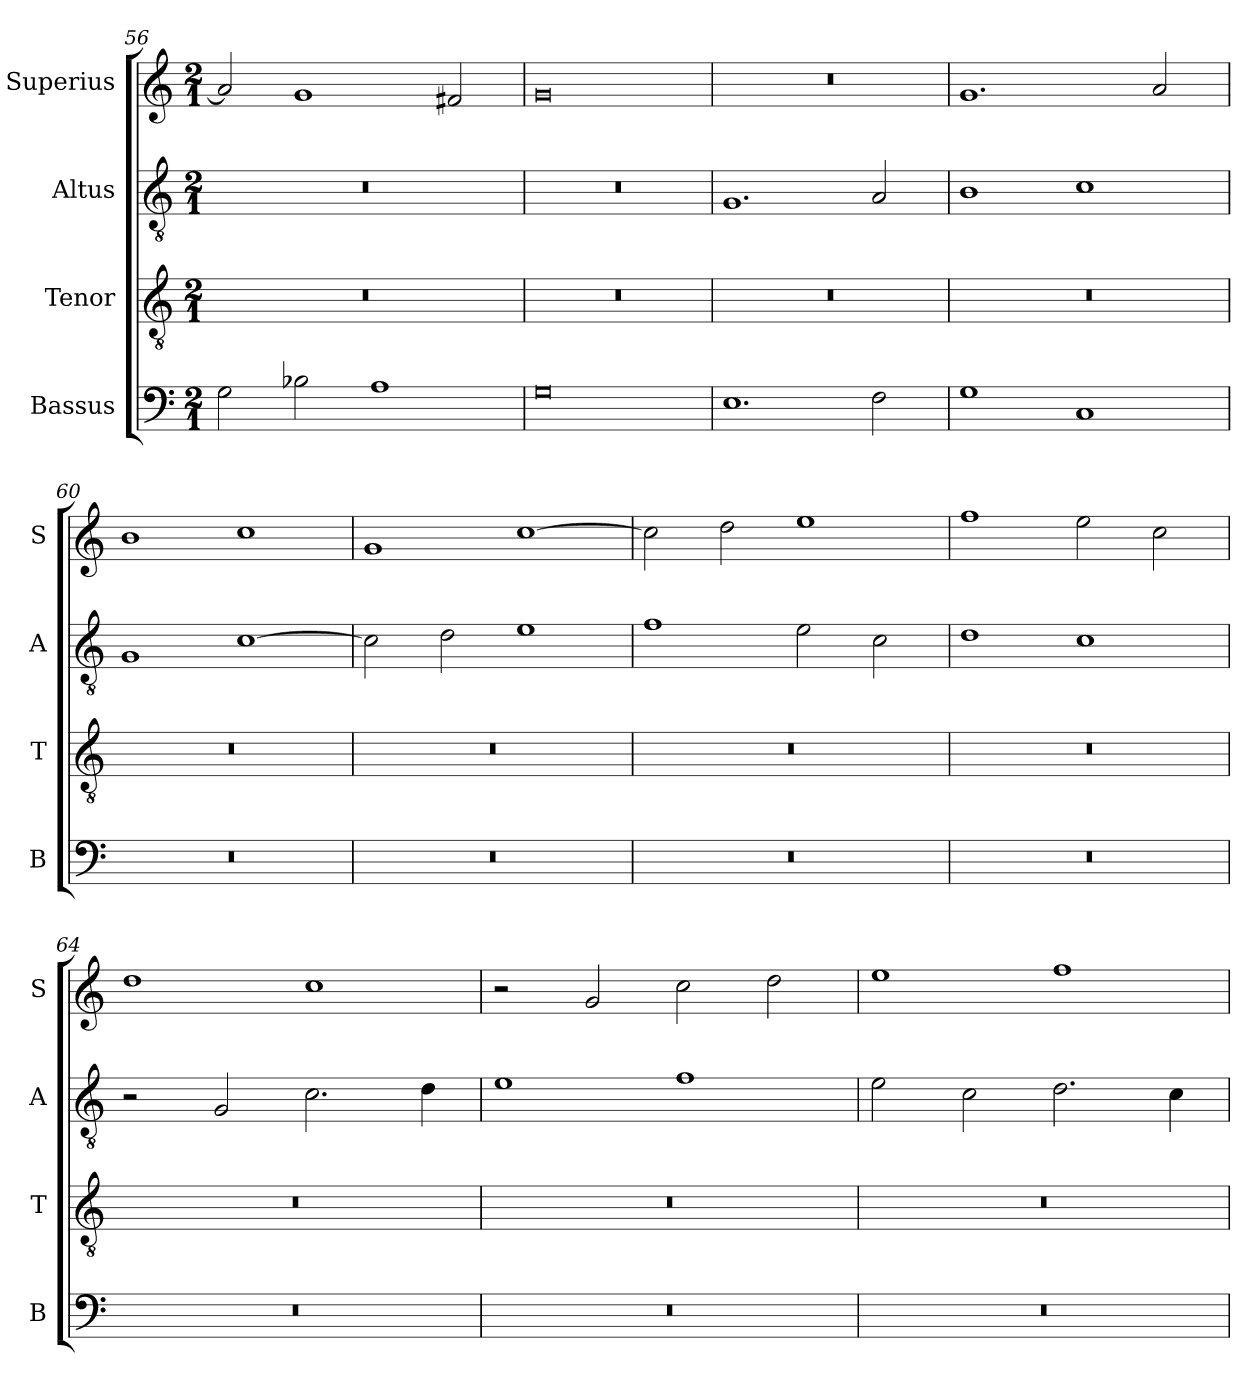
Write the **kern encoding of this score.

**kern	**kern	**kern	**kern
*part4	*part3	*part2	*part1
*staff4	*staff3	*staff2	*staff1
*I"Bassus	*I"Tenor	*I"Altus	*I"Superius
*I'B	*I'T	*I'A	*I'S
*clefF4	*clefGv2	*clefGv2	*clefG2
*k[]	*k[]	*k[]	*k[]
*M2/1	*M2/1	*M2/1	*M2/1
=56	=56	=56	=56
2G\	0r	0r	2a/]
2B-X\	.	.	1g
1A	.	.	.
.	.	.	2f#X/
=57	=57	=57	=57
0G	0r	0r	0g
=58	=58	=58	=58
1.E	0r	1.G	0r
2F\	.	2A/	.
=59	=59	=59	=59
1G	0r	1B	1.g
1C	.	1c	.
.	.	.	2a/
=60	=60	=60	=60
0r	0r	1G	1b
.	.	[1c	1cc
=61	=61	=61	=61
0r	0r	2c\]	1g
.	.	2d\	.
.	.	1e	[1cc
=62	=62	=62	=62
0r	0r	1f	2cc\]
.	.	.	2dd\
.	.	2e\	1ee
.	.	2c\	.
=63	=63	=63	=63
0r	0r	1d	1ff
.	.	1c	2ee\
.	.	.	2cc\
=64	=64	=64	=64
0r	0r	2r	1dd
.	.	2G/	.
.	.	2.c\	1cc
.	.	4d\	.
=65	=65	=65	=65
0r	0r	1e	2r
.	.	.	2g/
.	.	1f	2cc\
.	.	.	2dd\
=66	=66	=66	=66
0r	0r	2e\	1ee
.	.	2c\	.
.	.	2.d\	1ff
.	.	4c\	.
=	=	=	=
*-	*-	*-	*-
